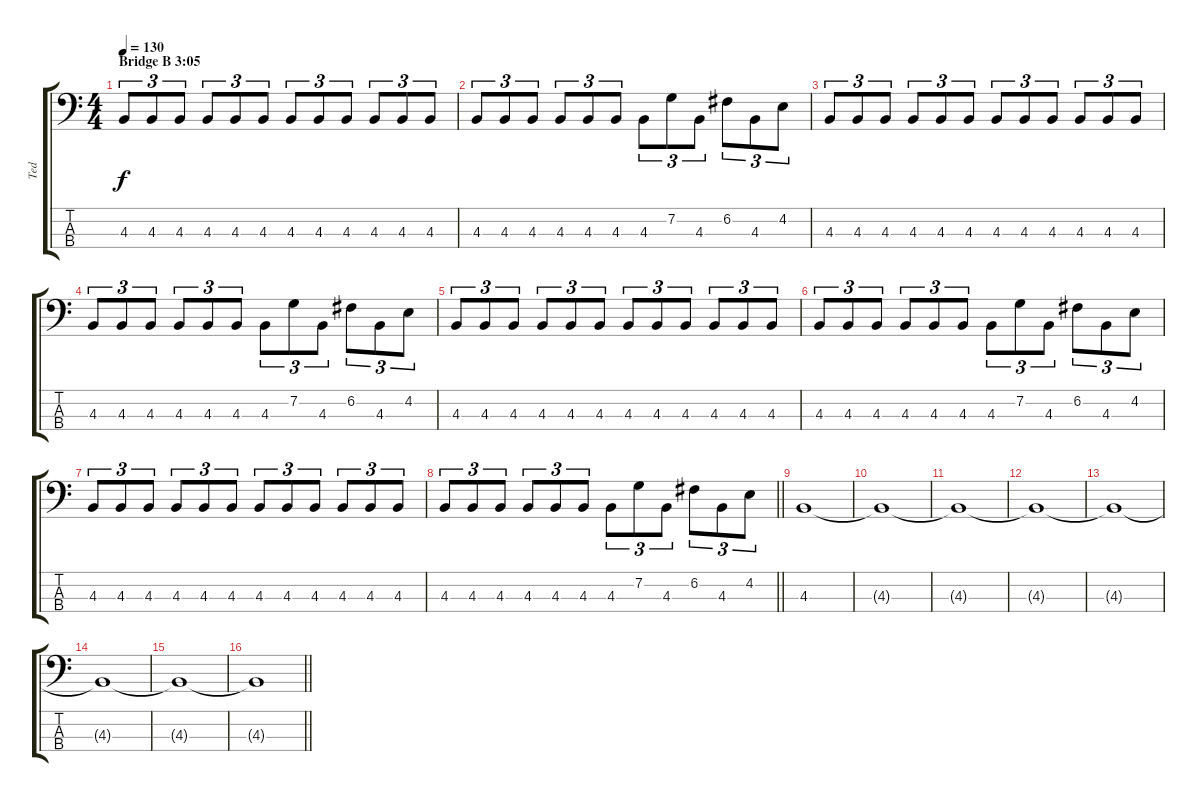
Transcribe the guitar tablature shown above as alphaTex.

\track ("Ted" "Ted") {instrument electricbassfinger}
\staff {score tabs}
\tuning (F2 C2 G1 D1) {hide}
\ts (4 4)
\section ("" "Bridge B 3:05")
\tempo 130
\clef f4
\ks c
4.3.8{tu (3 2) dy f} 4.3.8{tu (3 2)} 4.3.8{tu (3 2)} 4.3.8{tu (3 2)} 4.3.8{tu (3 2)} 4.3.8{tu (3 2)} 4.3.8{tu (3 2)} 4.3.8{tu (3 2)} 4.3.8{tu (3 2)} 4.3.8{tu (3 2)} 4.3.8{tu (3 2)} 4.3.8{tu (3 2)} |
4.3.8{tu (3 2)} 4.3.8{tu (3 2)} 4.3.8{tu (3 2)} 4.3.8{tu (3 2)} 4.3.8{tu (3 2)} 4.3.8{tu (3 2)} 4.3.8{tu (3 2)} 7.2.8{tu (3 2)} 4.3.8{tu (3 2)} 6.2.8{tu (3 2)} 4.3.8{tu (3 2)} 4.2.8{tu (3 2)} |
4.3.8{tu (3 2)} 4.3.8{tu (3 2)} 4.3.8{tu (3 2)} 4.3.8{tu (3 2)} 4.3.8{tu (3 2)} 4.3.8{tu (3 2)} 4.3.8{tu (3 2)} 4.3.8{tu (3 2)} 4.3.8{tu (3 2)} 4.3.8{tu (3 2)} 4.3.8{tu (3 2)} 4.3.8{tu (3 2)} |
4.3.8{tu (3 2)} 4.3.8{tu (3 2)} 4.3.8{tu (3 2)} 4.3.8{tu (3 2)} 4.3.8{tu (3 2)} 4.3.8{tu (3 2)} 4.3.8{tu (3 2)} 7.2.8{tu (3 2)} 4.3.8{tu (3 2)} 6.2.8{tu (3 2)} 4.3.8{tu (3 2)} 4.2.8{tu (3 2)} |
4.3.8{tu (3 2)} 4.3.8{tu (3 2)} 4.3.8{tu (3 2)} 4.3.8{tu (3 2)} 4.3.8{tu (3 2)} 4.3.8{tu (3 2)} 4.3.8{tu (3 2)} 4.3.8{tu (3 2)} 4.3.8{tu (3 2)} 4.3.8{tu (3 2)} 4.3.8{tu (3 2)} 4.3.8{tu (3 2)} |
4.3.8{tu (3 2)} 4.3.8{tu (3 2)} 4.3.8{tu (3 2)} 4.3.8{tu (3 2)} 4.3.8{tu (3 2)} 4.3.8{tu (3 2)} 4.3.8{tu (3 2)} 7.2.8{tu (3 2)} 4.3.8{tu (3 2)} 6.2.8{tu (3 2)} 4.3.8{tu (3 2)} 4.2.8{tu (3 2)} |
4.3.8{tu (3 2)} 4.3.8{tu (3 2)} 4.3.8{tu (3 2)} 4.3.8{tu (3 2)} 4.3.8{tu (3 2)} 4.3.8{tu (3 2)} 4.3.8{tu (3 2)} 4.3.8{tu (3 2)} 4.3.8{tu (3 2)} 4.3.8{tu (3 2)} 4.3.8{tu (3 2)} 4.3.8{tu (3 2)} |
\barLineRight lightlight
4.3.8{tu (3 2)} 4.3.8{tu (3 2)} 4.3.8{tu (3 2)} 4.3.8{tu (3 2)} 4.3.8{tu (3 2)} 4.3.8{tu (3 2)} 4.3.8{tu (3 2)} 7.2.8{tu (3 2)} 4.3.8{tu (3 2)} 6.2.8{tu (3 2)} 4.3.8{tu (3 2)} 4.2.8{tu (3 2)} |
4.3.1 |
4.3{t}.1 |
4.3{t}.1 |
4.3{t}.1 |
4.3{t}.1 |
4.3{t}.1{volume 15} |
4.3{t}.1 |
\barLineRight lightlight
4.3{t}.1
